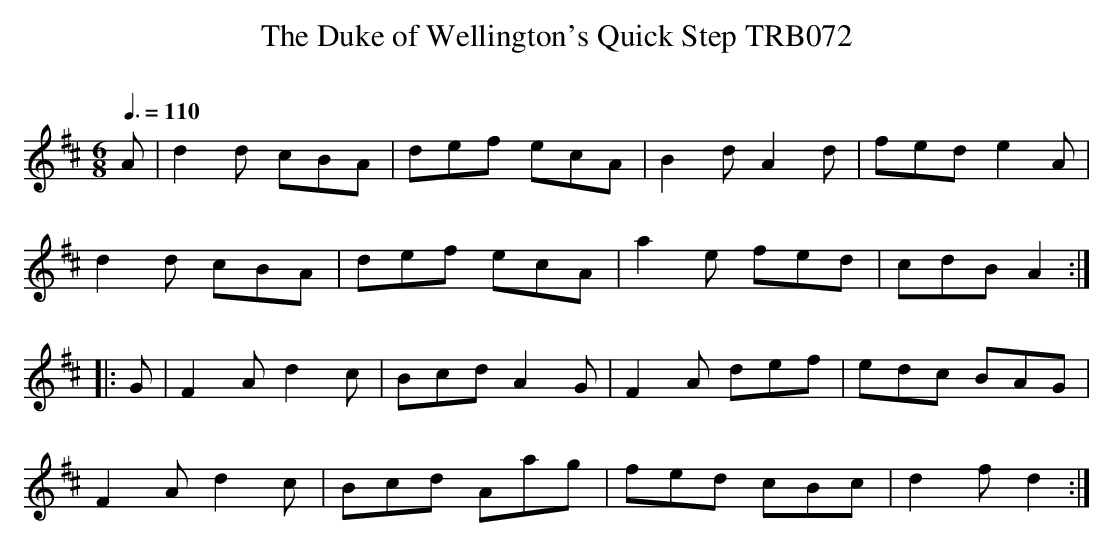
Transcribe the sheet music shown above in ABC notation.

X:1
T:Duke of Wellington's Quick Step TRB072, The
Q:3/8=110
L:1/8
M:6/8
O:
K:D
A | d2 d cBA | def ecA | B2 d A2 d | fed e2 A |
d2 d cBA | def ecA | a2 e fed | cdBA2 :|
|:G | F2 A d2 c | Bcd A2 G | F2 A def | edc BAG |
F2 A d2 c | Bcd Aag | fed cBc | d2 f d2 :|
